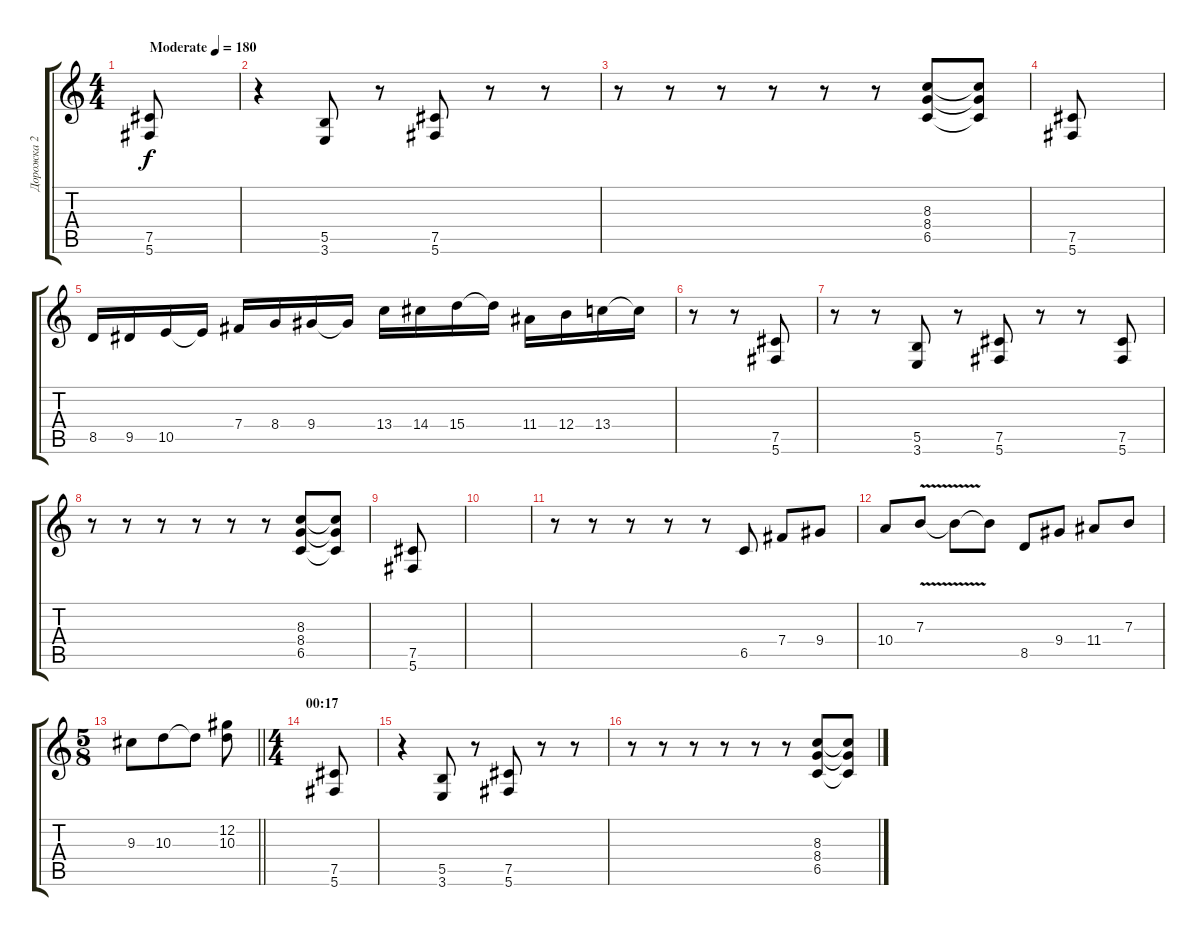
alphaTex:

\track ("Дорожка 2" "Дорожка 2") {instrument distortionguitar}
\staff {score tabs}
\tuning (Db4 Ab3 E3 B2 Gb2 Db2) {hide}
\ts (4 4)
\tempo (180 "Moderate")
\clef g2
\ks c
(7.5 5.6).8{dy f instrument distortionguitar} |
r.4 (5.5 3.6).8 r.8 (7.5 5.6).8 r.8 r.8 |
r.8 r.8 r.8 r.8 r.8 r.8 (8.3 8.4 6.5).8 (8.3{t} 8.4{t} 6.5{t}).8 |
(7.5 5.6).8 |
8.5.16 9.5.16 10.5.16 10.5{t}.16 7.4.16 8.4.16 9.4.16 9.4{t}.16 13.4.16 14.4.16 15.4.16 15.4{t}.16 11.4.16 12.4.16 13.4.16 13.4{t}.16 |
r.8 r.8 (7.5 5.6).8 |
r.8 r.8 (5.5 3.6).8 r.8 (7.5 5.6).8 r.8 r.8 (7.5 5.6).8 |
r.8 r.8 r.8 r.8 r.8 r.8 (8.3 8.4 6.5).8 (8.3{t} 8.4{t} 6.5{t}).8 |
(7.5 5.6).8 |
|
r.8 r.8 r.8 r.8 r.8 6.5.8 7.4.8 9.4.8 |
10.4.8 7.3{v}.8 7.3{t}.8 7.3{t}.8 8.5.8 9.4.8 11.4.8 7.3.8 |
\ts (5 8)
\barLineRight lightlight
9.3.8 10.3.8 10.3{t}.8 (12.2 10.3).8 |
\ts (4 4)
\section ("" "00:17")
(7.5 5.6).8 |
r.4 (5.5 3.6).8 r.8 (7.5 5.6).8 r.8 r.8 |
r.8 r.8 r.8 r.8 r.8 r.8 (8.3 8.4 6.5).8 (8.3{t} 8.4{t} 6.5{t}).8
